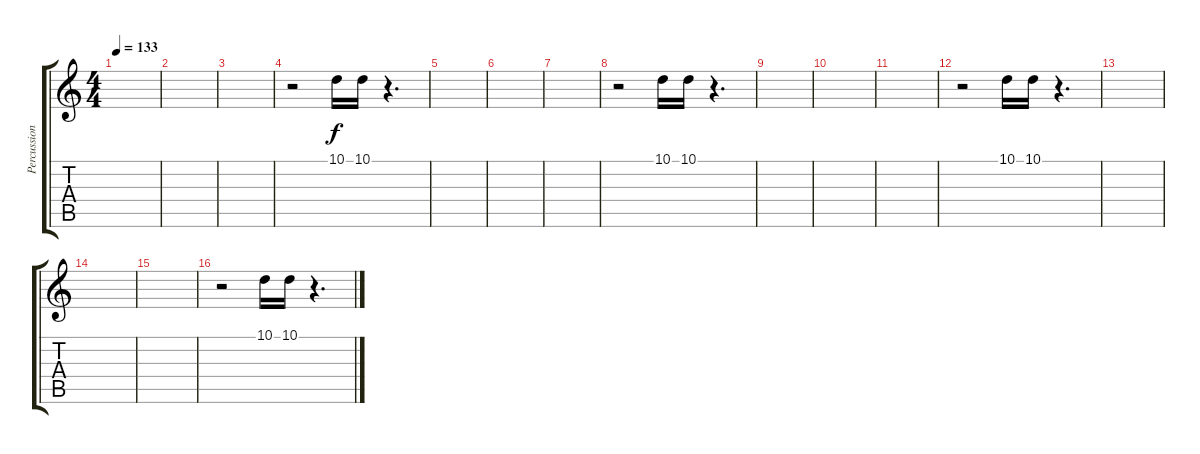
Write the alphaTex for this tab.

\track ("Percussion #3" "Percussion") {instrument melodictom}
\staff {score tabs}
\tuning (E4 B3 G3 D3 A2 E2) {hide}
\ts (4 4)
\tempo 133
\clef g2
\ks c
|
|
|
r.2 10.1.16 10.1.16 r.4{d} |
|
|
|
r.2 10.1.16 10.1.16 r.4{d} |
|
|
|
r.2 10.1.16 10.1.16 r.4{d} |
|
|
|
r.2 10.1.16 10.1.16 r.4{d}
